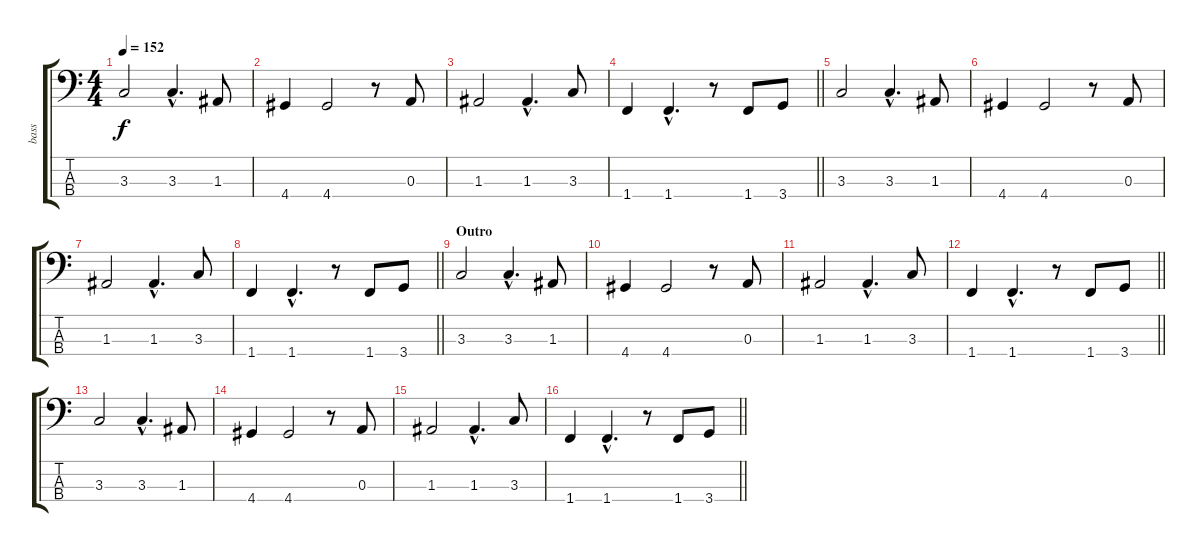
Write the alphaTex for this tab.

\track ("bass" "bass") {instrument electricbassfinger}
\staff {score tabs}
\tuning (G2 D2 A1 E1) {hide}
\ts (4 4)
\tempo 152
\clef f4
\ks c
3.3.2{dy f} 3.3{hac}.4{d} 1.3.8 |
4.4.4 4.4.2 r.8 0.3.8 |
1.3.2 1.3{hac}.4{d} 3.3.8 |
\barLineRight lightlight
1.4.4 1.4{hac}.4{d} r.8 1.4.8 3.4.8 |
3.3.2 3.3{hac}.4{d} 1.3.8 |
4.4.4 4.4.2 r.8 0.3.8 |
1.3.2 1.3{hac}.4{d} 3.3.8 |
\barLineRight lightlight
1.4.4 1.4{hac}.4{d} r.8 1.4.8 3.4.8 |
\section ("" "Outro")
3.3.2 3.3{hac}.4{d} 1.3.8 |
4.4.4 4.4.2 r.8 0.3.8 |
1.3.2 1.3{hac}.4{d} 3.3.8 |
\barLineRight lightlight
1.4.4 1.4{hac}.4{d} r.8 1.4.8 3.4.8 |
3.3.2 3.3{hac}.4{d} 1.3.8 |
4.4.4 4.4.2 r.8 0.3.8 |
1.3.2 1.3{hac}.4{d} 3.3.8 |
\barLineRight lightlight
1.4.4 1.4{hac}.4{d} r.8 1.4.8 3.4.8
